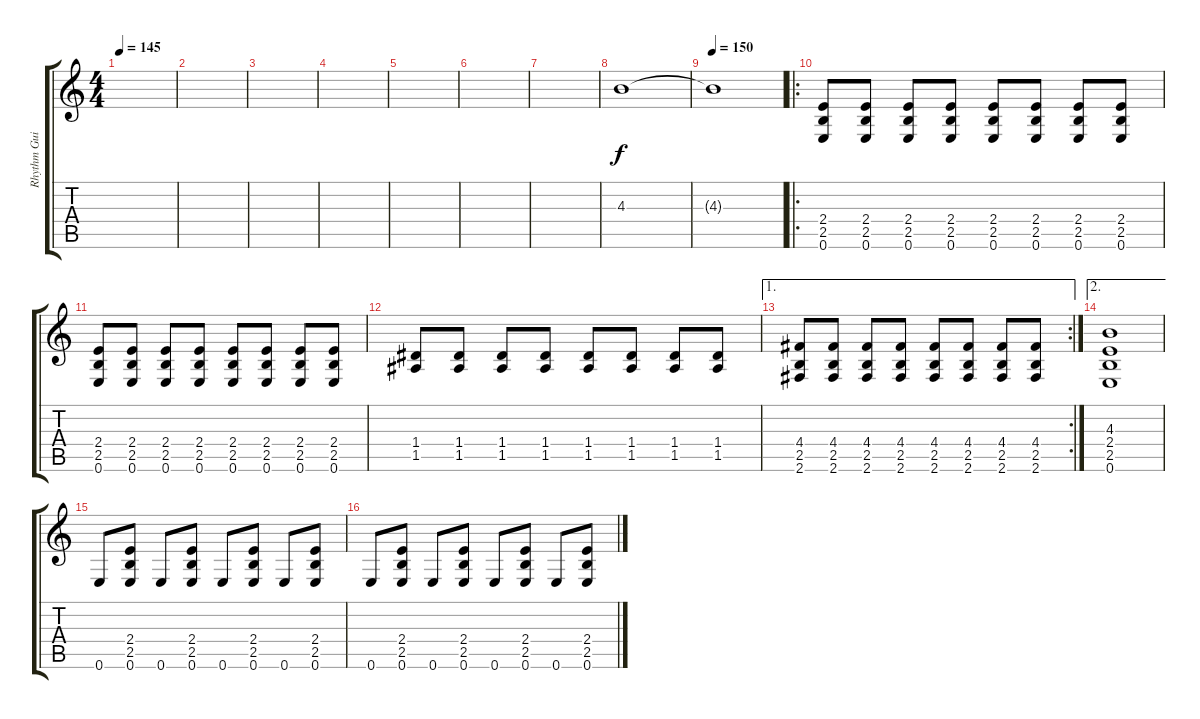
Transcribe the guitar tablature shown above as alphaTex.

\track ("Rhythm Guitar" "Rhythm Gui") {instrument distortionguitar}
\staff {score tabs}
\tuning (E4 B3 G3 D3 A2 E2) {hide}
\ts (4 4)
\tempo 145
\clef g2
\ks c
|
|
|
|
|
|
|
4.3.1 |
\tempo 150
4.3{t}.1 |
\ro
(2.4 2.5 0.6).8 (2.4 2.5 0.6).8 (2.4 2.5 0.6).8 (2.4 2.5 0.6).8 (2.4 2.5 0.6).8 (2.4 2.5 0.6).8 (2.4 2.5 0.6).8 (2.4 2.5 0.6).8 |
(2.4 2.5 0.6).8 (2.4 2.5 0.6).8 (2.4 2.5 0.6).8 (2.4 2.5 0.6).8 (2.4 2.5 0.6).8 (2.4 2.5 0.6).8 (2.4 2.5 0.6).8 (2.4 2.5 0.6).8 |
(1.4 1.5).8 (1.4 1.5).8 (1.4 1.5).8 (1.4 1.5).8 (1.4 1.5).8 (1.4 1.5).8 (1.4 1.5).8 (1.4 1.5).8 |
\ae 1
\rc 2
(4.4 2.5 2.6).8 (4.4 2.5 2.6).8 (4.4 2.5 2.6).8 (4.4 2.5 2.6).8 (4.4 2.5 2.6).8 (4.4 2.5 2.6).8 (4.4 2.5 2.6).8 (4.4 2.5 2.6).8 |
\ae 2
(4.3 2.4 2.5 0.6).1 |
0.6.8 (2.4 2.5 0.6).8 0.6.8 (2.4 2.5 0.6).8 0.6.8 (2.4 2.5 0.6).8 0.6.8 (2.4 2.5 0.6).8 |
0.6.8 (2.4 2.5 0.6).8 0.6.8 (2.4 2.5 0.6).8 0.6.8 (2.4 2.5 0.6).8 0.6.8 (2.4 2.5 0.6).8
